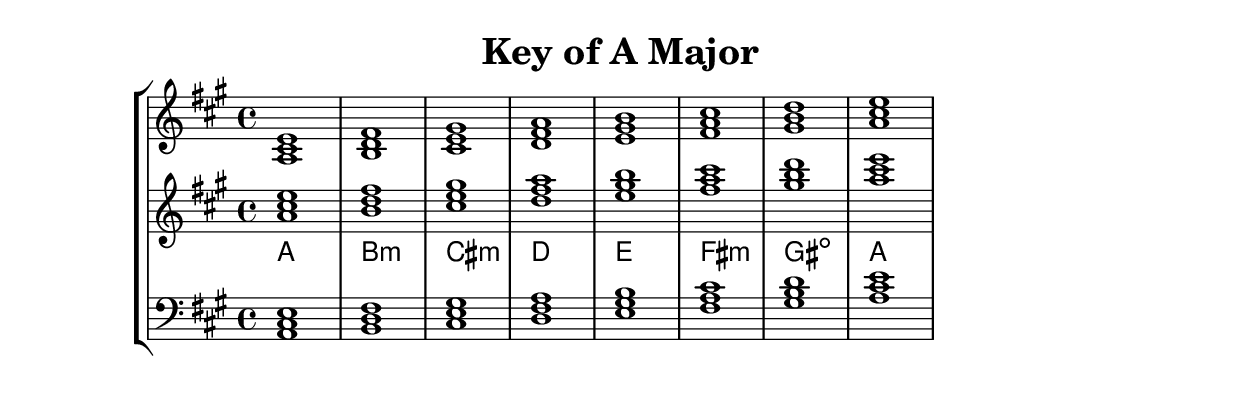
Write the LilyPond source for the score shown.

% Copyright 2013 Talos Thoren

%    This file is part of the Chord Tools project.
%
%    Chord Tools is free software: you can redistribute it and/or modify
%    it under the terms of the GNU General Public License as published by
%    the Free Software Foundation, either version 3 of the License, or
%    (at your option) any later version.
%
%    Chord Tools is distributed in the hope that it will be useful,
%    but WITHOUT ANY WARRANTY; without even the implied warranty of
%    MERCHANTABILITY or FITNESS FOR A PARTICULAR PURPOSE.  See the
%    GNU General Public License for more details.
%
%    You should have received a copy of the GNU General Public License
%    along with Chord Tools.  If not, see <http://www.gnu.org/licenses/>.

% Author: Talos Thoren
% Date: January 23, 2013
% Description: Chord tool for the key of A Major

\version "2.16.1"

\header
{
  title = "Key of A Major"
}

% Variable for A Major chord tool

% Key of A Major has three sharps:
% F-Sharp, C-Sharp, G-Sharp
a_maj_triads = { \key a \major <a cis e>1 <b d fis> <cis e gis> <d fis a> <e gis b> <fis a cis > <gis b d> <a cis e> }
a_maj_triadNames = \new ChordNames { \a_maj_triads }

% Some Chord Tools can use alternate starting
% octaves to facilitate ease of study
alt_treb_chordTool = \new Staff \relative c''
{
  <<
    \a_maj_triads
    \a_maj_triadNames
  >>
}

% Main variable
chordTool = \new StaffGroup
{
  <<
    \new Staff
    {
      \relative c'
      << 
	\a_maj_triads 
	% a_maj_triadNames will be displayed beneath the alternate
	% treble staff.
	%
	% \a_maj_triadNames 
      >>
    }

    \alt_treb_chordTool

    \new Staff \relative c
    {
      \clef bass
      <<
	\a_maj_triads
      >>
    }
  >>
}

\score
{
  \chordTool
}

